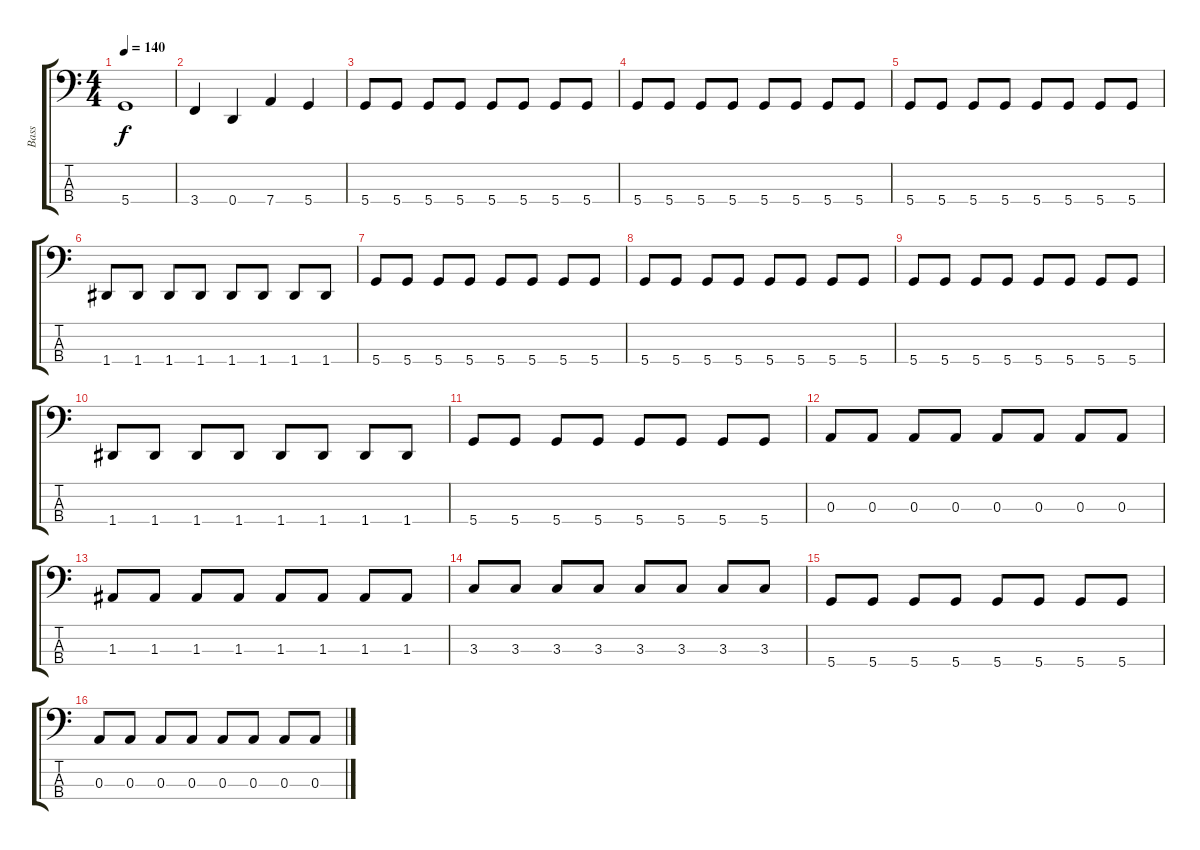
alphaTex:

\track ("Bass" "Bass") {instrument electricbassfinger}
\staff {score tabs}
\tuning (G2 D2 A1 D1) {hide}
\ts (4 4)
\tempo 140
\clef f4
\ks c
5.4{t}.1{dy f} |
3.4.4 0.4.4 7.4.4 5.4.4 |
5.4.8 5.4.8 5.4.8 5.4.8 5.4.8 5.4.8 5.4.8 5.4.8 |
5.4.8 5.4.8 5.4.8 5.4.8 5.4.8 5.4.8 5.4.8 5.4.8 |
5.4.8 5.4.8 5.4.8 5.4.8 5.4.8 5.4.8 5.4.8 5.4.8 |
1.4.8 1.4.8 1.4.8 1.4.8 1.4.8 1.4.8 1.4.8 1.4.8 |
5.4.8 5.4.8 5.4.8 5.4.8 5.4.8 5.4.8 5.4.8 5.4.8 |
5.4.8 5.4.8 5.4.8 5.4.8 5.4.8 5.4.8 5.4.8 5.4.8 |
5.4.8 5.4.8 5.4.8 5.4.8 5.4.8 5.4.8 5.4.8 5.4.8 |
1.4.8 1.4.8 1.4.8 1.4.8 1.4.8 1.4.8 1.4.8 1.4.8 |
5.4.8 5.4.8 5.4.8 5.4.8 5.4.8 5.4.8 5.4.8 5.4.8 |
0.3.8 0.3.8 0.3.8 0.3.8 0.3.8 0.3.8 0.3.8 0.3.8 |
1.3.8 1.3.8 1.3.8 1.3.8 1.3.8 1.3.8 1.3.8 1.3.8 |
3.3.8 3.3.8 3.3.8 3.3.8 3.3.8 3.3.8 3.3.8 3.3.8 |
5.4.8 5.4.8 5.4.8 5.4.8 5.4.8 5.4.8 5.4.8 5.4.8 |
0.3.8 0.3.8 0.3.8 0.3.8 0.3.8 0.3.8 0.3.8 0.3.8
